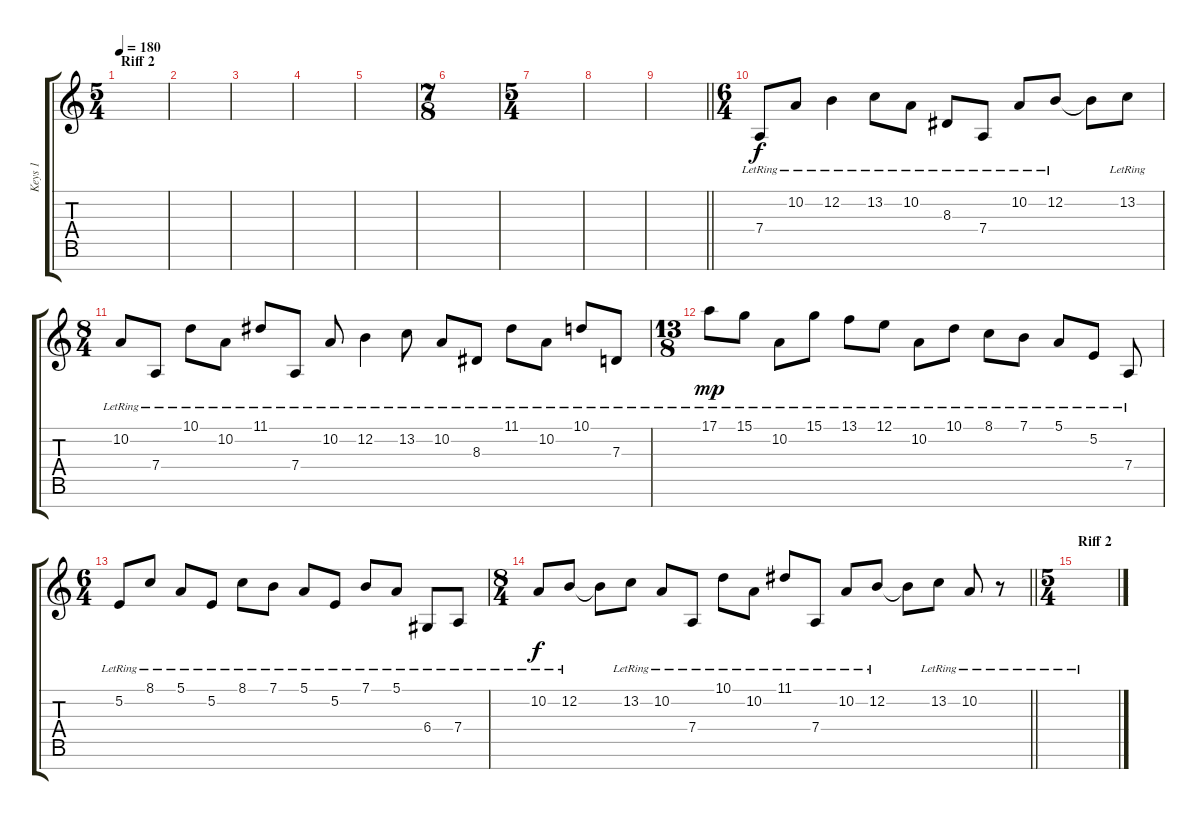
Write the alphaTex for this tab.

\track ("Keys 1" "Keys 1") {instrument vibraphone}
\staff {score tabs}
\tuning (E4 B3 G3 D3 A2 E2 B1) {hide}
\ts (5 4)
\section ("" "Riff 2")
\tempo 180
\clef g2
\ks c
|
|
|
|
|
\ts (7 8)
|
\ts (5 4)
|
|
\barLineRight lightlight
|
\ts (6 4)
\section ("" "")
7.4{lr}.8 10.2{lr}.8 12.2{lr}.4 13.2{lr}.8 10.2{lr}.8 8.3{lr}.8 7.4{lr}.8 10.2{lr}.8 12.2{lr}.8 12.2{t}.8 13.2{lr}.8 |
\ts (8 4)
10.2{lr}.8 7.4{lr}.8 10.1{lr}.8 10.2{lr}.8 11.1{lr}.8 7.4{lr}.8 10.2{lr}.8 12.2{lr}.4 13.2{lr}.8 10.2{lr}.8 8.3{lr}.8 11.1{lr}.8 10.2{lr}.8 10.1{lr}.8 7.3{lr}.8 |
\ts (13 8)
17.1{lr}.8{dy mp} 15.1{lr}.8 10.2{lr}.8 15.1{lr}.8 13.1{lr}.8 12.1{lr}.8 10.2{lr}.8 10.1{lr}.8 8.1{lr}.8 7.1{lr}.8 5.1{lr}.8 5.2{lr}.8 7.4{lr}.8 |
\ts (6 4)
5.2{lr}.8 8.1{lr}.8 5.1{lr}.8 5.2{lr}.8 8.1{lr}.8 7.1{lr}.8 5.1{lr}.8 5.2{lr}.8 7.1{lr}.8 5.1{lr}.8 6.4{lr}.8 7.4{lr}.8 |
\ts (8 4)
\barLineRight lightlight
10.2{lr}.8{dy f} 12.2{lr}.8 12.2{t}.8 13.2{lr}.8 10.2{lr}.8 7.4{lr}.8 10.1{lr}.8 10.2{lr}.8 11.1{lr}.8 7.4{lr}.8 10.2{lr}.8 12.2{lr}.8 12.2{t}.8 13.2{lr}.8 10.2{lr}.8 r.8 |
\ts (5 4)
\section ("" "Riff 2")
